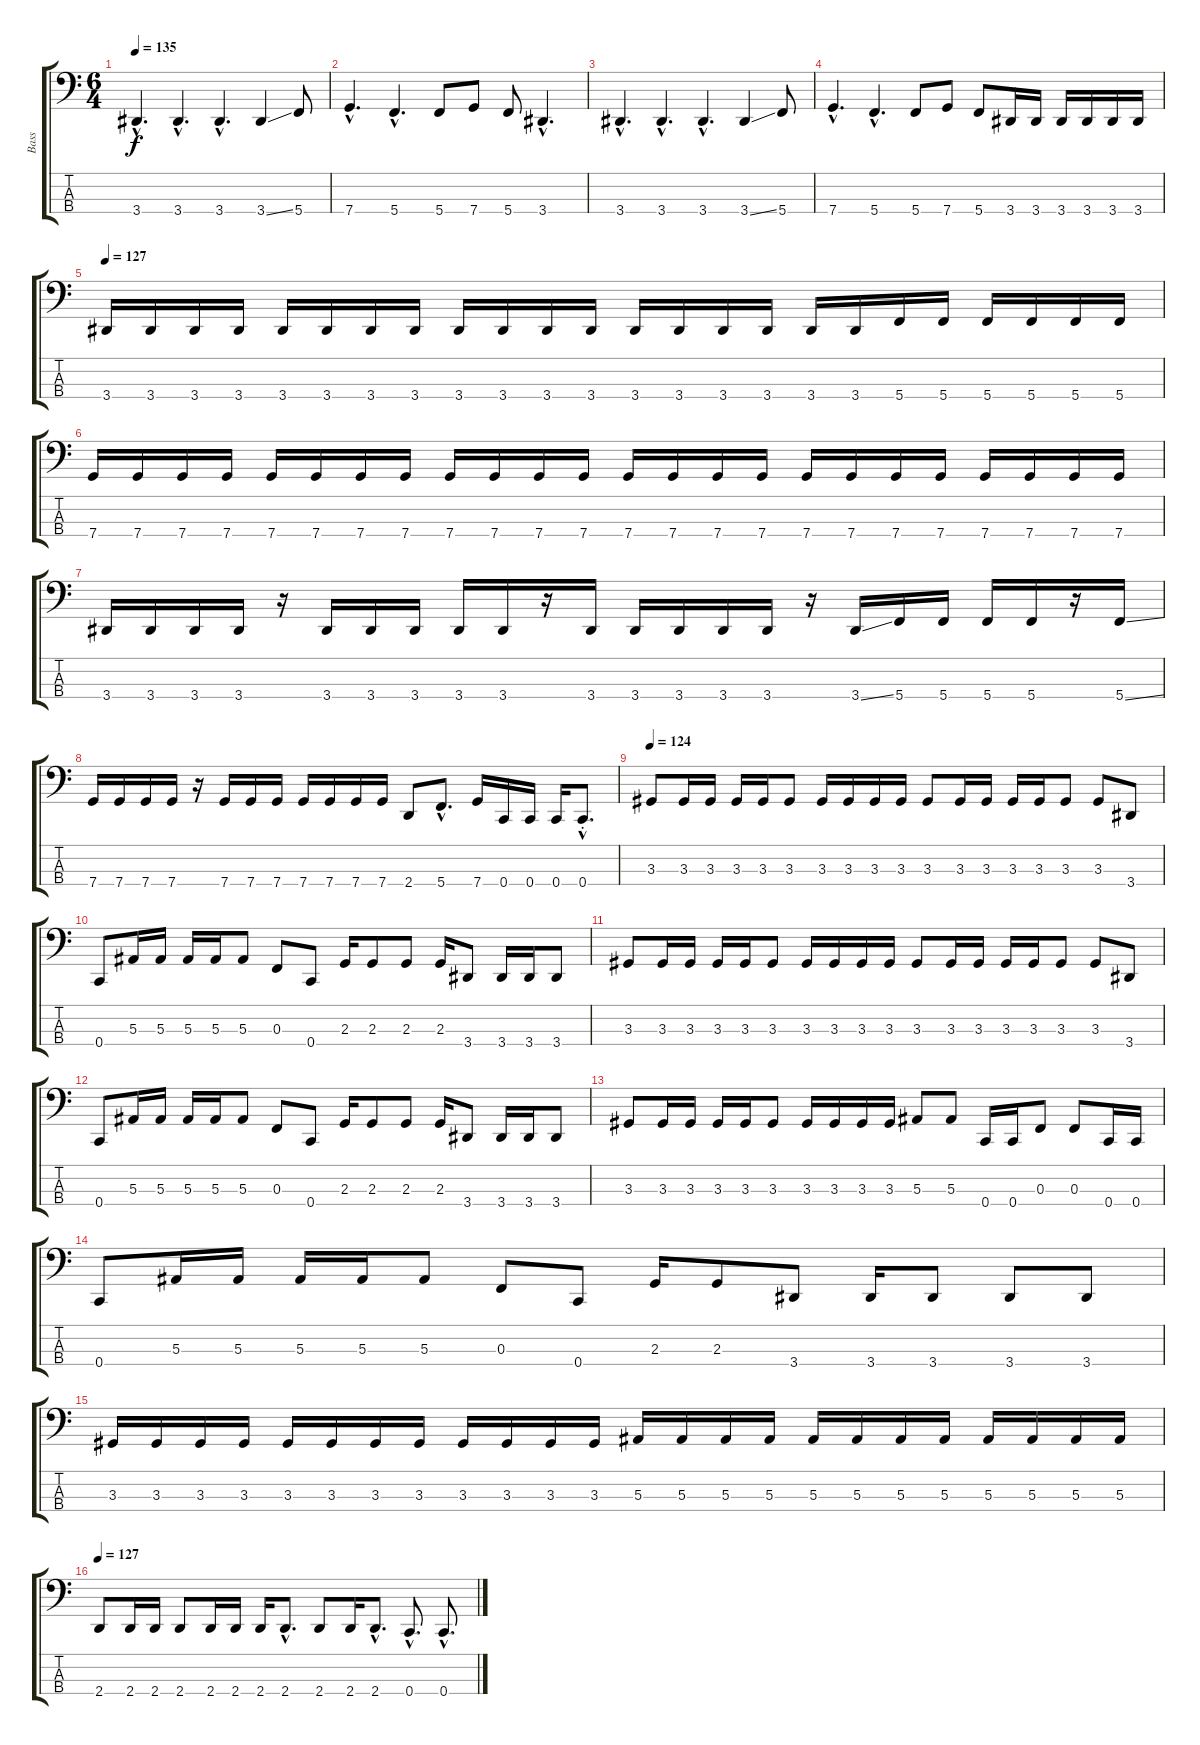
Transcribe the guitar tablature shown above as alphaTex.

\track ("Bass" "Bass") {instrument electricbassfinger}
\staff {score tabs}
\tuning (Eb2 Bb1 F1 C1) {hide}
\ts (6 4)
\section ("" "")
\tempo 135
\clef f4
\ks c
3.4{hac}.4{d dy f} 3.4{hac}.4{d} 3.4{hac}.4{d} 3.4{ss}.4 5.4.8 |
7.4{hac}.4{d} 5.4{hac}.4{d} 5.4.8 7.4.8 5.4.8 3.4{hac}.4{d} |
3.4{hac}.4{d} 3.4{hac}.4{d} 3.4{hac}.4{d} 3.4{ss}.4 5.4.8 |
7.4{hac}.4{d} 5.4{hac}.4{d} 5.4.8 7.4.8 5.4.8 3.4.16 3.4.16 3.4.16 3.4.16 3.4.16 3.4.16 |
\section ("" "")
\tempo 127
3.4.16 3.4.16 3.4.16 3.4.16 3.4.16 3.4.16 3.4.16 3.4.16 3.4.16 3.4.16 3.4.16 3.4.16 3.4.16 3.4.16 3.4.16 3.4.16 3.4.16 3.4.16 5.4.16 5.4.16 5.4.16 5.4.16 5.4.16 5.4.16 |
7.4.16 7.4.16 7.4.16 7.4.16 7.4.16 7.4.16 7.4.16 7.4.16 7.4.16 7.4.16 7.4.16 7.4.16 7.4.16 7.4.16 7.4.16 7.4.16 7.4.16 7.4.16 7.4.16 7.4.16 7.4.16 7.4.16 7.4.16 7.4.16 |
\section ("" "")
3.4.16 3.4.16 3.4.16 3.4.16 r.16 3.4.16 3.4.16 3.4.16 3.4.16 3.4.16 r.16 3.4.16 3.4.16 3.4.16 3.4.16 3.4.16 r.16 3.4{ss}.16 5.4.16 5.4.16 5.4.16 5.4.16 r.16 5.4{ss}.16 |
7.4.16 7.4.16 7.4.16 7.4.16 r.16 7.4.16 7.4.16 7.4.16 7.4.16 7.4.16 7.4.16 7.4.16 2.4.8 5.4{hac}.8{d} 7.4.16 0.4.16 0.4.16 0.4.16 0.4{hac st}.8{d} |
\section ("" "")
\tempo 124
3.3.8 3.3.16 3.3.16 3.3.16 3.3.16 3.3.8 3.3.16 3.3.16 3.3.16 3.3.16 3.3.8 3.3.16 3.3.16 3.3.16 3.3.16 3.3.8 3.3.8 3.4.8 |
0.4.8 5.3.16 5.3.16 5.3.16 5.3.16 5.3.8 0.3.8 0.4.8 2.3.16 2.3.8 2.3.8 2.3.16 3.4.8 3.4.16 3.4.16 3.4.8 |
3.3.8 3.3.16 3.3.16 3.3.16 3.3.16 3.3.8 3.3.16 3.3.16 3.3.16 3.3.16 3.3.8 3.3.16 3.3.16 3.3.16 3.3.16 3.3.8 3.3.8 3.4.8 |
0.4.8 5.3.16 5.3.16 5.3.16 5.3.16 5.3.8 0.3.8 0.4.8 2.3.16 2.3.8 2.3.8 2.3.16 3.4.8 3.4.16 3.4.16 3.4.8 |
3.3.8 3.3.16 3.3.16 3.3.16 3.3.16 3.3.8 3.3.16 3.3.16 3.3.16 3.3.16 5.3.8 5.3.8 0.4.16 0.4.16 0.3.8 0.3.8 0.4.16 0.4.16 |
0.4.8 5.3.16 5.3.16 5.3.16 5.3.16 5.3.8 0.3.8 0.4.8 2.3.16 2.3.8 3.4.8 3.4.16 3.4.8 3.4.8 3.4.8 |
3.3.16 3.3.16 3.3.16 3.3.16 3.3.16 3.3.16 3.3.16 3.3.16 3.3.16 3.3.16 3.3.16 3.3.16 5.3.16 5.3.16 5.3.16 5.3.16 5.3.16 5.3.16 5.3.16 5.3.16 5.3.16 5.3.16 5.3.16 5.3.16 |
\section ("" "")
\tempo 127
2.4.8 2.4.16 2.4.16 2.4.8 2.4.16 2.4.16 2.4.16 2.4{hac}.8{d} 2.4.8 2.4.16 2.4{hac}.8{d} 0.4{hac}.8{d} 0.4{hac}.8{d}
